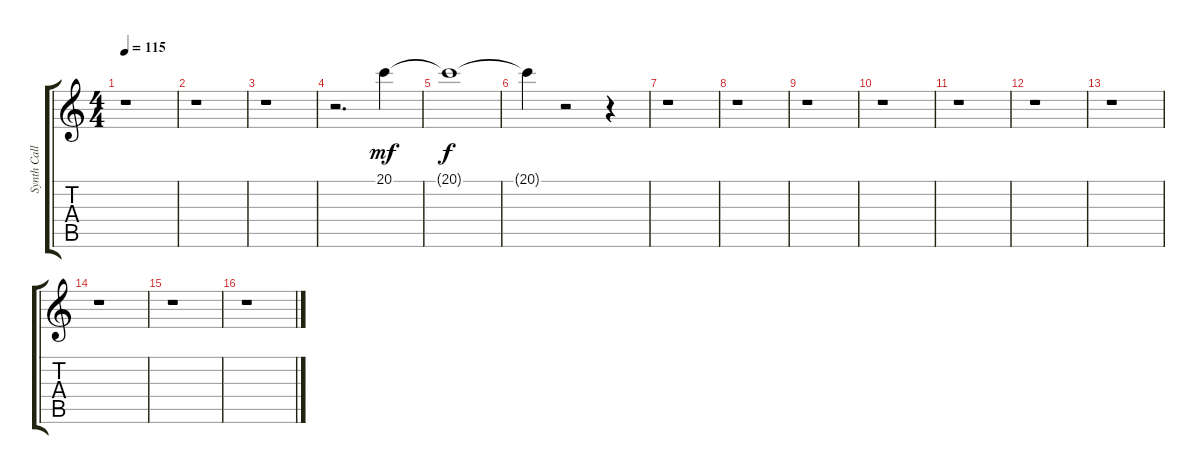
\track ("Synth Calliope" "Synth Call") {instrument lead3calliope}
\staff {score tabs}
\tuning (E4 B3 G3 D3 A2 E2) {hide}
\ts (4 4)
\tempo 115
\clef g2
\ks c
r.1{dy mf instrument lead3calliope} |
r.1 |
r.1 |
r.2{d} 20.1.4{instrument lead3calliope} |
20.1{t}.1{dy f} |
20.1{t}.4 r.2 r.4 |
r.1 |
r.1 |
r.1 |
r.1 |
r.1 |
r.1 |
r.1 |
r.1 |
r.1 |
r.1
